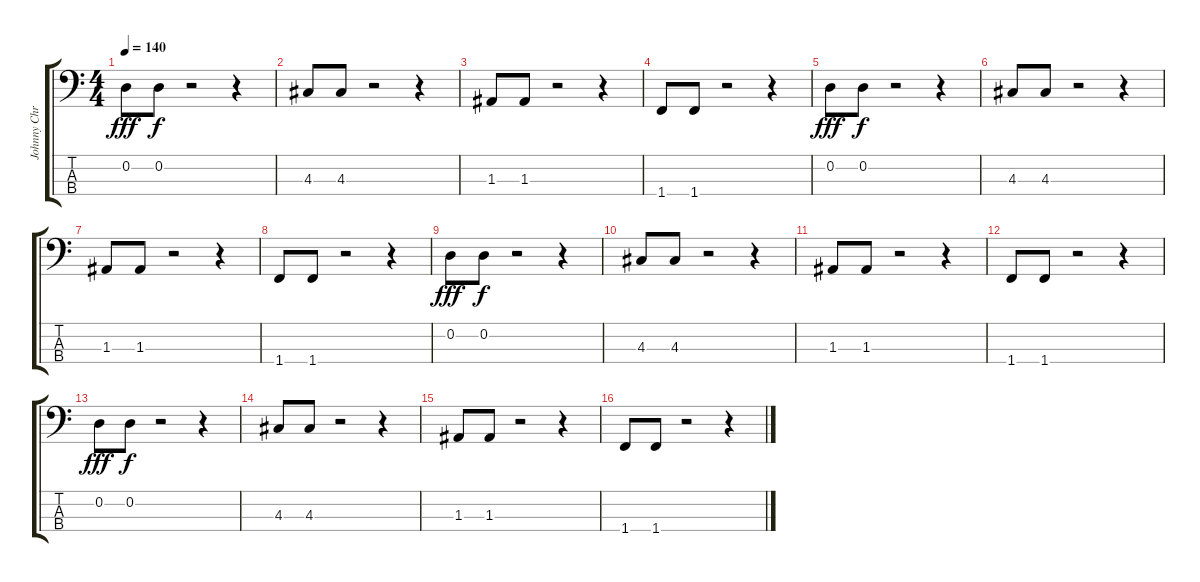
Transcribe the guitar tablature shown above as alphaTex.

\track ("Johnny Christ" "Johnny Chr") {instrument electricbassfinger}
\staff {score tabs}
\tuning (G2 D2 A1 E1) {hide}
\ts (4 4)
\tempo 140
\clef f4
\ks c
0.2.8{dy fff} 0.2.8{dy f} r.2 r.4 |
4.3.8 4.3.8 r.2 r.4 |
1.3.8 1.3.8 r.2 r.4 |
1.4.8 1.4.8 r.2 r.4 |
0.2.8{dy fff} 0.2.8{dy f} r.2 r.4 |
4.3.8 4.3.8 r.2 r.4 |
1.3.8 1.3.8 r.2 r.4 |
1.4.8 1.4.8 r.2 r.4 |
0.2.8{dy fff} 0.2.8{dy f} r.2 r.4 |
4.3.8 4.3.8 r.2 r.4 |
1.3.8 1.3.8 r.2 r.4 |
1.4.8 1.4.8 r.2 r.4 |
0.2.8{dy fff} 0.2.8{dy f} r.2 r.4 |
4.3.8 4.3.8 r.2 r.4 |
1.3.8 1.3.8 r.2 r.4 |
1.4.8 1.4.8 r.2 r.4
